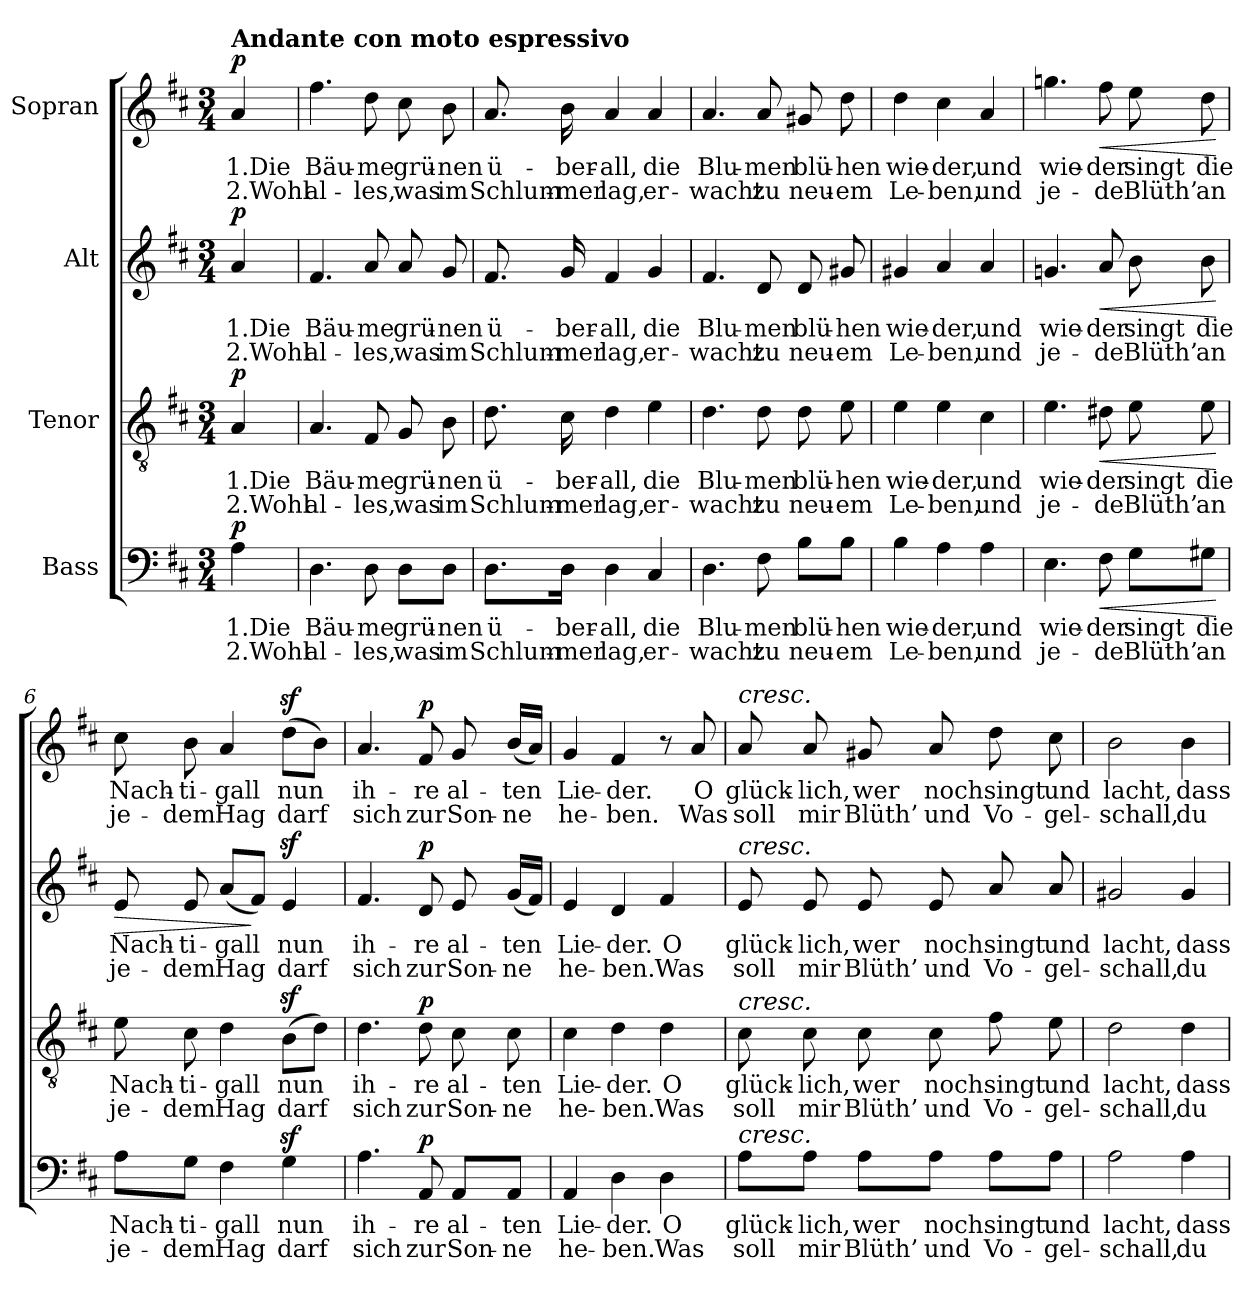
**kern	**text	**text	**dynam	**kern	**text	**text	**dynam	**kern	**text	**text	**dynam	**kern	**text	**text	**dynam
*part4	*part4	*part4	*part4	*part3	*part3	*part3	*part3	*part2	*part2	*part2	*part2	*part1	*part1	*part1	*part1
*staff4	*staff4	*staff4	*staff4	*staff3	*staff3	*staff3	*staff3	*staff2	*staff2	*staff2	*staff2	*staff1	*staff1	*staff1	*staff1
*I"Bass	*	*	*	*I"Tenor	*	*	*	*I"Alt	*	*	*	*I"Sopran	*	*	*
*clefF4	*	*	*	*clefGv2	*	*	*	*clefG2	*	*	*	*clefG2	*	*	*
*k[f#c#]	*	*	*	*k[f#c#]	*	*	*	*k[f#c#]	*	*	*	*k[f#c#]	*	*	*
*M3/4	*	*	*	*M3/4	*	*	*	*M3/4	*	*	*	*M3/4	*	*	*
=	=	=	=	=	=	=	=	=	=	=	=	=	=	=	=
!	!	!	!	!	!	!	!	!	!	!	!	!LO:TX:a:B:t=Andante con moto espressivo	!	!	!
!	!	!	!LO:DY:a	!	!	!	!LO:DY:a	!	!	!	!LO:DY:a	!	!	!	!LO:DY:a
4A\	1.Die	2.Wohl	p	4A/	1.Die	2.Wohl	p	4a/	1.Die	2.Wohl	p	4a/	1.Die	2.Wohl	p
=1	=1	=1	=1	=1	=1	=1	=1	=1	=1	=1	=1	=1	=1	=1	=1
4.D\	Bäu-	al-	.	4.A/	Bäu-	al-	.	4.f#/	Bäu-	al-	.	4.ff#\	Bäu-	al-	.
8D\	-me	-les,	.	8F#/	-me	-les,	.	8a/	-me	-les,	.	8dd\	-me	-les,	.
8D\L	grü-	was	.	8G/	grü-	was	.	8a/	grü-	was	.	8cc#\	grü-	was	.
8D\J	-nen	im	.	8B\	-nen	im	.	8g/	-nen	im	.	8b\	-nen	im	.
=2	=2	=2	=2	=2	=2	=2	=2	=2	=2	=2	=2	=2	=2	=2	=2
8.D\L	ü-	Schlum-	.	8.d\	ü-	Schlum-	.	8.f#/	ü-	Schlum-	.	8.a/	ü-	Schlum-	.
16D\Jk	-ber-	-mer	.	16c#\	-ber-	-mer	.	16g/	-ber-	-mer	.	16b\	-ber-	-mer	.
4D\	-all,	lag,	.	4d\	-all,	lag,	.	4f#/	-all,	lag,	.	4a/	-all,	lag,	.
4C#/	die	er-	.	4e\	die	er-	.	4g/	die	er-	.	4a/	die	er-	.
=3	=3	=3	=3	=3	=3	=3	=3	=3	=3	=3	=3	=3	=3	=3	=3
4.D\	Blu-	-wacht	.	4.d\	Blu-	-wacht	.	4.f#/	Blu-	-wacht	.	4.a/	Blu-	-wacht	.
8F#\	-men	zu	.	8d\	-men	zu	.	8d/	-men	zu	.	8a/	-men	zu	.
8B\L	blü-	neu-	.	8d\	blü-	neu-	.	8d/	blü-	neu-	.	8g#X/	blü-	neu-	.
8B\J	-hen	-em	.	8e\	-hen	-em	.	8g#X/	-hen	-em	.	8dd\	-hen	-em	.
=4	=4	=4	=4	=4	=4	=4	=4	=4	=4	=4	=4	=4	=4	=4	=4
4B\	wie-	Le-	.	4e\	wie-	Le-	.	4g#X/	wie-	Le-	.	4dd\	wie-	Le-	.
4A\	-der,	-ben,	.	4e\	-der,	-ben,	.	4a/	-der,	-ben,	.	4cc#\	-der,	-ben,	.
4A\	und	und	.	4c#\	und	und	.	4a/	und	und	.	4a/	und	und	.
=5	=5	=5	=5	=5	=5	=5	=5	=5	=5	=5	=5	=5	=5	=5	=5
4.E\	wie-	je-	.	4.e\	wie-	je-	.	4.gn/	wie-	je-	.	4.ggn\	wie-	je-	.
!	!	!	!LO:HP:b	!	!	!	!LO:HP:b	!	!	!	!LO:HP:b	!	!	!	!LO:HP:b
8F#\	-der	-de	<	8d#X\	-der	-de	<	8a/	-der	-de	<	8ff#\	-der	-de	<
8G\L	singt	Blüth’	.	8e\	singt	Blüth’	.	8b\	singt	Blüth’	.	8ee\	singt	Blüth’	.
8G#X\J	die	an	.	8e\	die	an	.	8b\	die	an	.	8dd\	die	an	.
.	.	.	[	.	.	.	[	.	.	.	[	.	.	.	[
=6	=6	=6	=6	=6	=6	=6	=6	=6	=6	=6	=6	=6	=6	=6	=6
!	!	!	!	!	!	!	!	!	!	!	!LO:HP:b	!	!	!	!
8A\L	Nach-	je-	.	8e\	Nach-	je-	.	8e/	Nach-	je-	>	8cc#\	Nach-	je-	.
8G\J	-ti-	-dem	.	8c#\	-ti-	-dem	.	8e/	-ti-	-dem	.	8b\	-ti-	-dem	.
4F#\	-gall	Hag	.	4d\	-gall	Hag	.	(8a/L	-gall	Hag	.	4a/	-gall	Hag	.
.	.	.	.	.	.	.	.	8f#/J)	.	.	]	.	.	.	.
4Gz>\	nun	darf	.	(8Bz>\L	nun	darf	.	4ez>/	nun	darf	.	(8ddz>\L	nun	darf	.
.	.	.	.	8d\J)	.	.	.	.	.	.	.	8b\J)	.	.	.
=7	=7	=7	=7	=7	=7	=7	=7	=7	=7	=7	=7	=7	=7	=7	=7
4.A\	ih-	sich	.	4.d\	ih-	sich	.	4.f#/	ih-	sich	.	4.a/	ih-	sich	.
!	!	!	!LO:DY:a	!	!	!	!LO:DY:a	!	!	!	!LO:DY:a	!	!	!	!LO:DY:a
8AA/	-re	zur	p	8d\	-re	zur	p	8d/	-re	zur	p	8f#/	-re	zur	p
8AA/L	al-	Son-	.	8c#\	al-	Son-	.	8e/	al-	Son-	.	8g/	al-	Son-	.
8AA/J	-ten	-ne	.	8c#\	-ten	-ne	.	(16g/LL	-ten	-ne	.	(16b/LL	-ten	-ne	.
.	.	.	.	.	.	.	.	16f#/JJ)	.	.	.	16a/JJ)	.	.	.
=8	=8	=8	=8	=8	=8	=8	=8	=8	=8	=8	=8	=8	=8	=8	=8
4AA/	Lie-	he-	.	4c#\	Lie-	he-	.	4e/	Lie-	he-	.	4g/	Lie-	he-	.
4D\	-der.	-ben.	.	4d\	-der.	-ben.	.	4d/	-der.	-ben.	.	4f#/	-der.	-ben.	.
4D\	O	Was	.	4d\	O	Was	.	4f#/	O	Was	.	8r	.	.	.
.	.	.	.	.	.	.	.	.	.	.	.	8a/	O	Was	.
=9	=9	=9	=9	=9	=9	=9	=9	=9	=9	=9	=9	=9	=9	=9	=9
!	!	!	!	!	!	!	!	!	!	!	!	!LO:TX:a:i:t=cresc.	!	!	!
!	!	!	!	!	!	!	!	!LO:TX:a:i:t=cresc.	!	!	!	!	!	!	!
!	!	!	!	!LO:TX:a:i:t=cresc.	!	!	!	!	!	!	!	!	!	!	!
!LO:TX:a:i:t=cresc.	!	!	!	!	!	!	!	!	!	!	!	!	!	!	!
8A\L	glück-	soll	.	8c#\	glück-	soll	.	8e/	glück-	soll	.	8a/	glück-	soll	.
8A\J	-lich,	mir	.	8c#\	-lich,	mir	.	8e/	-lich,	mir	.	8a/	-lich,	mir	.
8A\L	wer	Blüth’	.	8c#\	wer	Blüth’	.	8e/	wer	Blüth’	.	8g#X/	wer	Blüth’	.
8A\J	noch	und	.	8c#\	noch	und	.	8e/	noch	und	.	8a/	noch	und	.
8A\L	singt	Vo-	.	8f#\	singt	Vo-	.	8a/	singt	Vo-	.	8dd\	singt	Vo-	.
8A\J	und	-gel-	.	8e\	und	-gel-	.	8a/	und	-gel-	.	8cc#\	und	-gel-	.
=10	=10	=10	=10	=10	=10	=10	=10	=10	=10	=10	=10	=10	=10	=10	=10
2A\	lacht,	-schall,	.	2d\	lacht,	-schall,	.	2g#X/	lacht,	-schall,	.	2b\	lacht,	-schall,	.
4A\	dass	du	.	4d\	dass	du	.	4g#/	dass	du	.	4b\	dass	du	.
=	=	=	=	=	=	=	=	=	=	=	=	=	=	=	=
*-	*-	*-	*-	*-	*-	*-	*-	*-	*-	*-	*-	*-	*-	*-	*-
